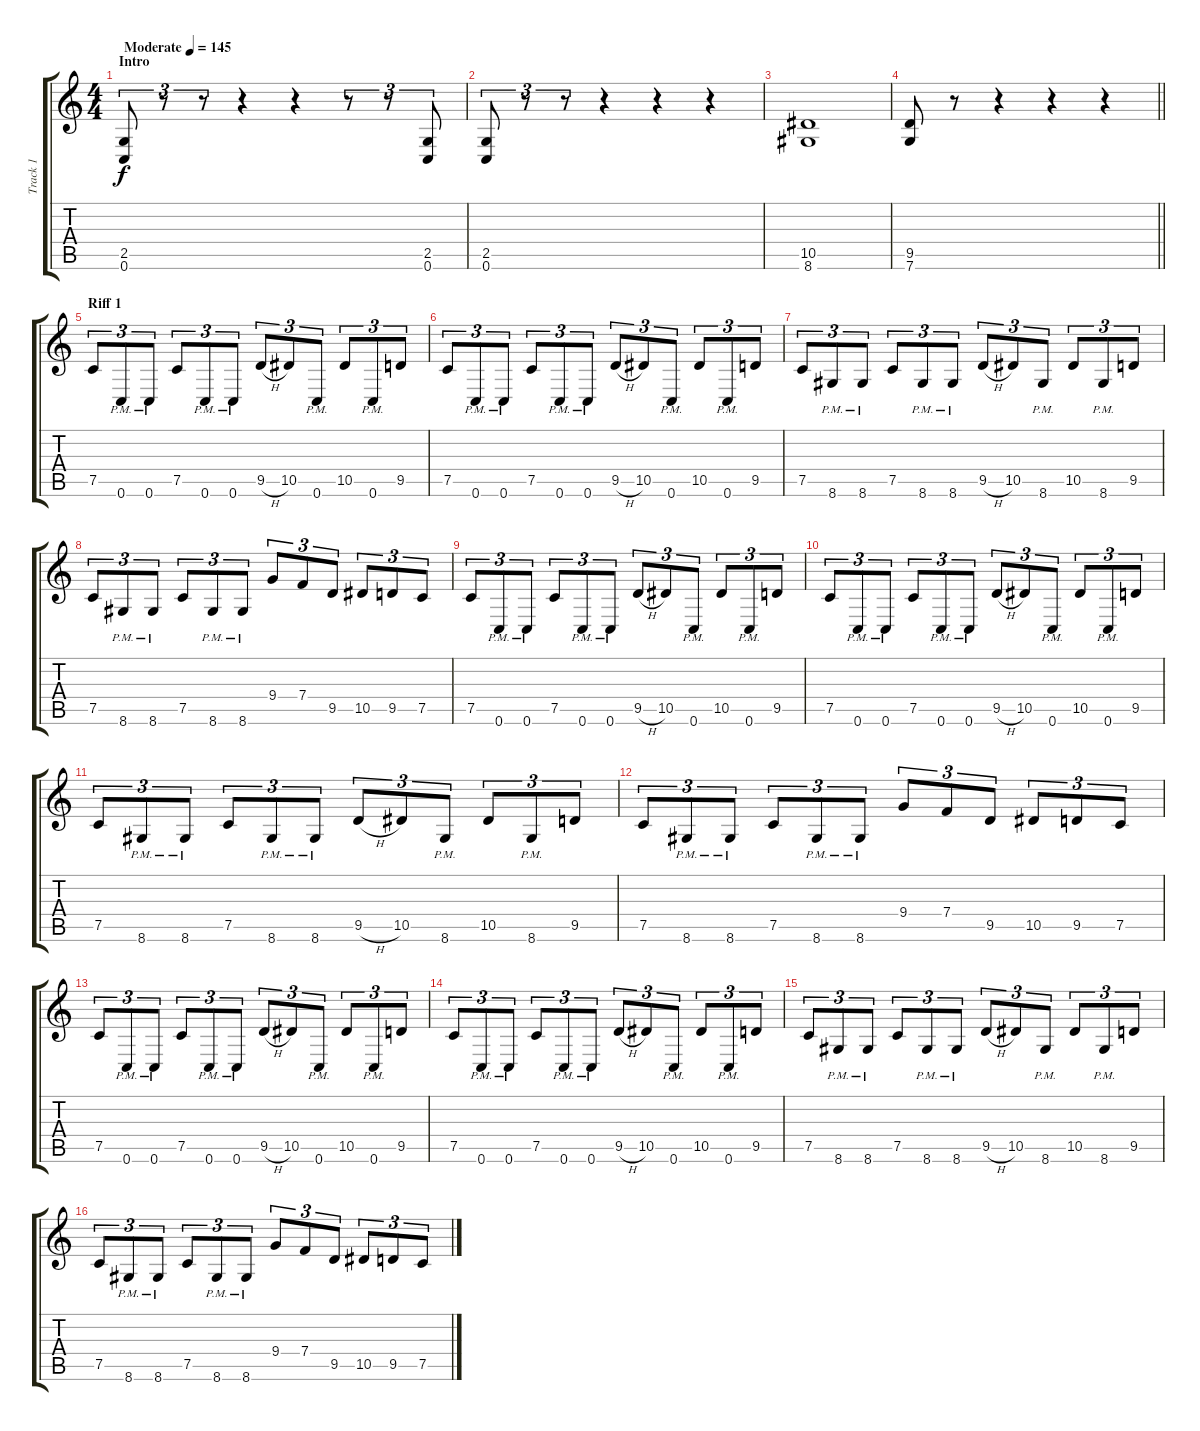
\track ("Track 1" "Track 1") {instrument distortionguitar}
\staff {score tabs}
\tuning (C4 G3 Eb3 Bb2 F2 C2) {hide}
\ts (4 4)
\section ("" "Intro")
\tempo (145 "Moderate")
\clef g2
\ks c
(2.5 0.6).8{tu (3 2) dy f balance 0 instrument distortionguitar} r.8{tu (3 2)} r.8{tu (3 2)} r.4 r.4 r.8{tu (3 2)} r.8{tu (3 2)} (2.5 0.6).8{tu (3 2)} |
(2.5 0.6).8{tu (3 2)} r.8{tu (3 2)} r.8{tu (3 2)} r.4 r.4 r.4 |
(10.5 8.6).1 |
\barLineRight lightlight
(9.5 7.6).8 r.8 r.4 r.4 r.4 |
\section ("" "Riff 1")
7.5.8{tu (3 2)} 0.6{pm}.8{tu (3 2)} 0.6{pm}.8{tu (3 2)} 7.5.8{tu (3 2)} 0.6{pm}.8{tu (3 2)} 0.6{pm}.8{tu (3 2)} 9.5{h}.8{tu (3 2)} 10.5.8{tu (3 2)} 0.6{pm}.8{tu (3 2)} 10.5.8{tu (3 2)} 0.6{pm}.8{tu (3 2)} 9.5.8{tu (3 2)} |
7.5.8{tu (3 2)} 0.6{pm}.8{tu (3 2)} 0.6{pm}.8{tu (3 2)} 7.5.8{tu (3 2)} 0.6{pm}.8{tu (3 2)} 0.6{pm}.8{tu (3 2)} 9.5{h}.8{tu (3 2)} 10.5.8{tu (3 2)} 0.6{pm}.8{tu (3 2)} 10.5.8{tu (3 2)} 0.6{pm}.8{tu (3 2)} 9.5.8{tu (3 2)} |
7.5.8{tu (3 2)} 8.6{pm}.8{tu (3 2)} 8.6{pm}.8{tu (3 2)} 7.5.8{tu (3 2)} 8.6{pm}.8{tu (3 2)} 8.6{pm}.8{tu (3 2)} 9.5{h}.8{tu (3 2)} 10.5.8{tu (3 2)} 8.6{pm}.8{tu (3 2)} 10.5.8{tu (3 2)} 8.6{pm}.8{tu (3 2)} 9.5.8{tu (3 2)} |
7.5.8{tu (3 2)} 8.6{pm}.8{tu (3 2)} 8.6{pm}.8{tu (3 2)} 7.5.8{tu (3 2)} 8.6{pm}.8{tu (3 2)} 8.6{pm}.8{tu (3 2)} 9.4.8{tu (3 2)} 7.4.8{tu (3 2)} 9.5.8{tu (3 2)} 10.5.8{tu (3 2)} 9.5.8{tu (3 2)} 7.5.8{tu (3 2)} |
7.5.8{tu (3 2)} 0.6{pm}.8{tu (3 2)} 0.6{pm}.8{tu (3 2)} 7.5.8{tu (3 2)} 0.6{pm}.8{tu (3 2)} 0.6{pm}.8{tu (3 2)} 9.5{h}.8{tu (3 2)} 10.5.8{tu (3 2)} 0.6{pm}.8{tu (3 2)} 10.5.8{tu (3 2)} 0.6{pm}.8{tu (3 2)} 9.5.8{tu (3 2)} |
7.5.8{tu (3 2)} 0.6{pm}.8{tu (3 2)} 0.6{pm}.8{tu (3 2)} 7.5.8{tu (3 2)} 0.6{pm}.8{tu (3 2)} 0.6{pm}.8{tu (3 2)} 9.5{h}.8{tu (3 2)} 10.5.8{tu (3 2)} 0.6{pm}.8{tu (3 2)} 10.5.8{tu (3 2)} 0.6{pm}.8{tu (3 2)} 9.5.8{tu (3 2)} |
7.5.8{tu (3 2)} 8.6{pm}.8{tu (3 2)} 8.6{pm}.8{tu (3 2)} 7.5.8{tu (3 2)} 8.6{pm}.8{tu (3 2)} 8.6{pm}.8{tu (3 2)} 9.5{h}.8{tu (3 2)} 10.5.8{tu (3 2)} 8.6{pm}.8{tu (3 2)} 10.5.8{tu (3 2)} 8.6{pm}.8{tu (3 2)} 9.5.8{tu (3 2)} |
7.5.8{tu (3 2)} 8.6{pm}.8{tu (3 2)} 8.6{pm}.8{tu (3 2)} 7.5.8{tu (3 2)} 8.6{pm}.8{tu (3 2)} 8.6{pm}.8{tu (3 2)} 9.4.8{tu (3 2)} 7.4.8{tu (3 2)} 9.5.8{tu (3 2)} 10.5.8{tu (3 2)} 9.5.8{tu (3 2)} 7.5.8{tu (3 2)} |
7.5.8{tu (3 2)} 0.6{pm}.8{tu (3 2)} 0.6{pm}.8{tu (3 2)} 7.5.8{tu (3 2)} 0.6{pm}.8{tu (3 2)} 0.6{pm}.8{tu (3 2)} 9.5{h}.8{tu (3 2)} 10.5.8{tu (3 2)} 0.6{pm}.8{tu (3 2)} 10.5.8{tu (3 2)} 0.6{pm}.8{tu (3 2)} 9.5.8{tu (3 2)} |
7.5.8{tu (3 2)} 0.6{pm}.8{tu (3 2)} 0.6{pm}.8{tu (3 2)} 7.5.8{tu (3 2)} 0.6{pm}.8{tu (3 2)} 0.6{pm}.8{tu (3 2)} 9.5{h}.8{tu (3 2)} 10.5.8{tu (3 2)} 0.6{pm}.8{tu (3 2)} 10.5.8{tu (3 2)} 0.6{pm}.8{tu (3 2)} 9.5.8{tu (3 2)} |
7.5.8{tu (3 2)} 8.6{pm}.8{tu (3 2)} 8.6{pm}.8{tu (3 2)} 7.5.8{tu (3 2)} 8.6{pm}.8{tu (3 2)} 8.6{pm}.8{tu (3 2)} 9.5{h}.8{tu (3 2)} 10.5.8{tu (3 2)} 8.6{pm}.8{tu (3 2)} 10.5.8{tu (3 2)} 8.6{pm}.8{tu (3 2)} 9.5.8{tu (3 2)} |
7.5.8{tu (3 2)} 8.6{pm}.8{tu (3 2)} 8.6{pm}.8{tu (3 2)} 7.5.8{tu (3 2)} 8.6{pm}.8{tu (3 2)} 8.6{pm}.8{tu (3 2)} 9.4.8{tu (3 2)} 7.4.8{tu (3 2)} 9.5.8{tu (3 2)} 10.5.8{tu (3 2)} 9.5.8{tu (3 2)} 7.5.8{tu (3 2)}
